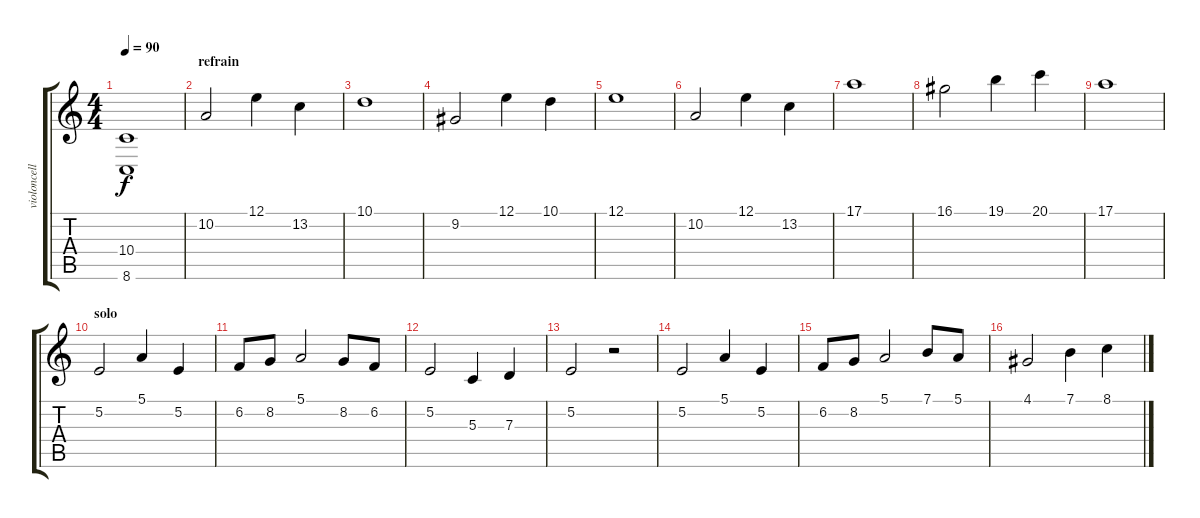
\track ("violoncelle" "violoncell") {instrument cello}
\staff {score tabs}
\tuning (E4 B3 G3 D3 A2 E2) {hide}
\ts (4 4)
\tempo 90
\clef g2
\ks aminor
(10.4 8.6).1{dy f} |
\section ("" "refrain")
10.2.2{volume 12} 12.1.4 13.2.4 |
10.1.1 |
9.2.2 12.1.4 10.1.4 |
12.1.1 |
10.2.2 12.1.4 13.2.4 |
17.1.1 |
16.1.2 19.1.4 20.1.4 |
17.1.1 |
\section ("" "solo")
5.2.2 5.1.4 5.2.4 |
6.2.8 8.2.8 5.1.2 8.2.8 6.2.8 |
5.2.2 5.3.4 7.3.4 |
5.2.2 r.2 |
5.2.2 5.1.4 5.2.4 |
6.2.8 8.2.8 5.1.2 7.1.8 5.1.8 |
4.1.2 7.1.4 8.1.4
